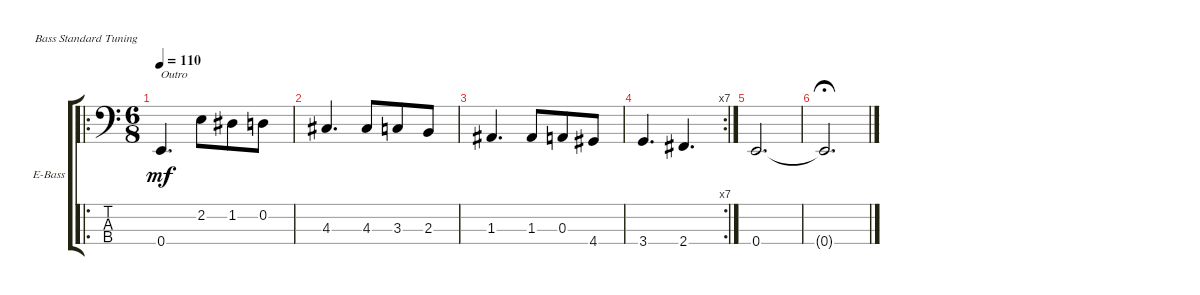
\defaultSystemsLayout 4
\bracketExtendMode groupsimilarinstruments
\firstSystemTrackNameOrientation horizontal
\otherSystemsTrackNameOrientation horizontal
\track ("Electric Bass" "E-Bass") {instrument electricbassfinger}
\staff {score tabs}
\tuning (G2 D2 A1 E1)
\ro
\ts (6 8)
\tempo 110
\clef f4
\ks c
0.4.4{d txt "Outro" dy mf} 2.2.8 1.2.8 0.2.8 |
4.3.4{d} 4.3.8 3.3.8 2.3.8 |
1.3.4{d} 1.3.8 0.3.8 4.4.8 |
\rc 7
3.4.4{d} 2.4.4{d} |
0.4.2{d} |
0.4{t}.2{d fermata (medium 0.5)}
